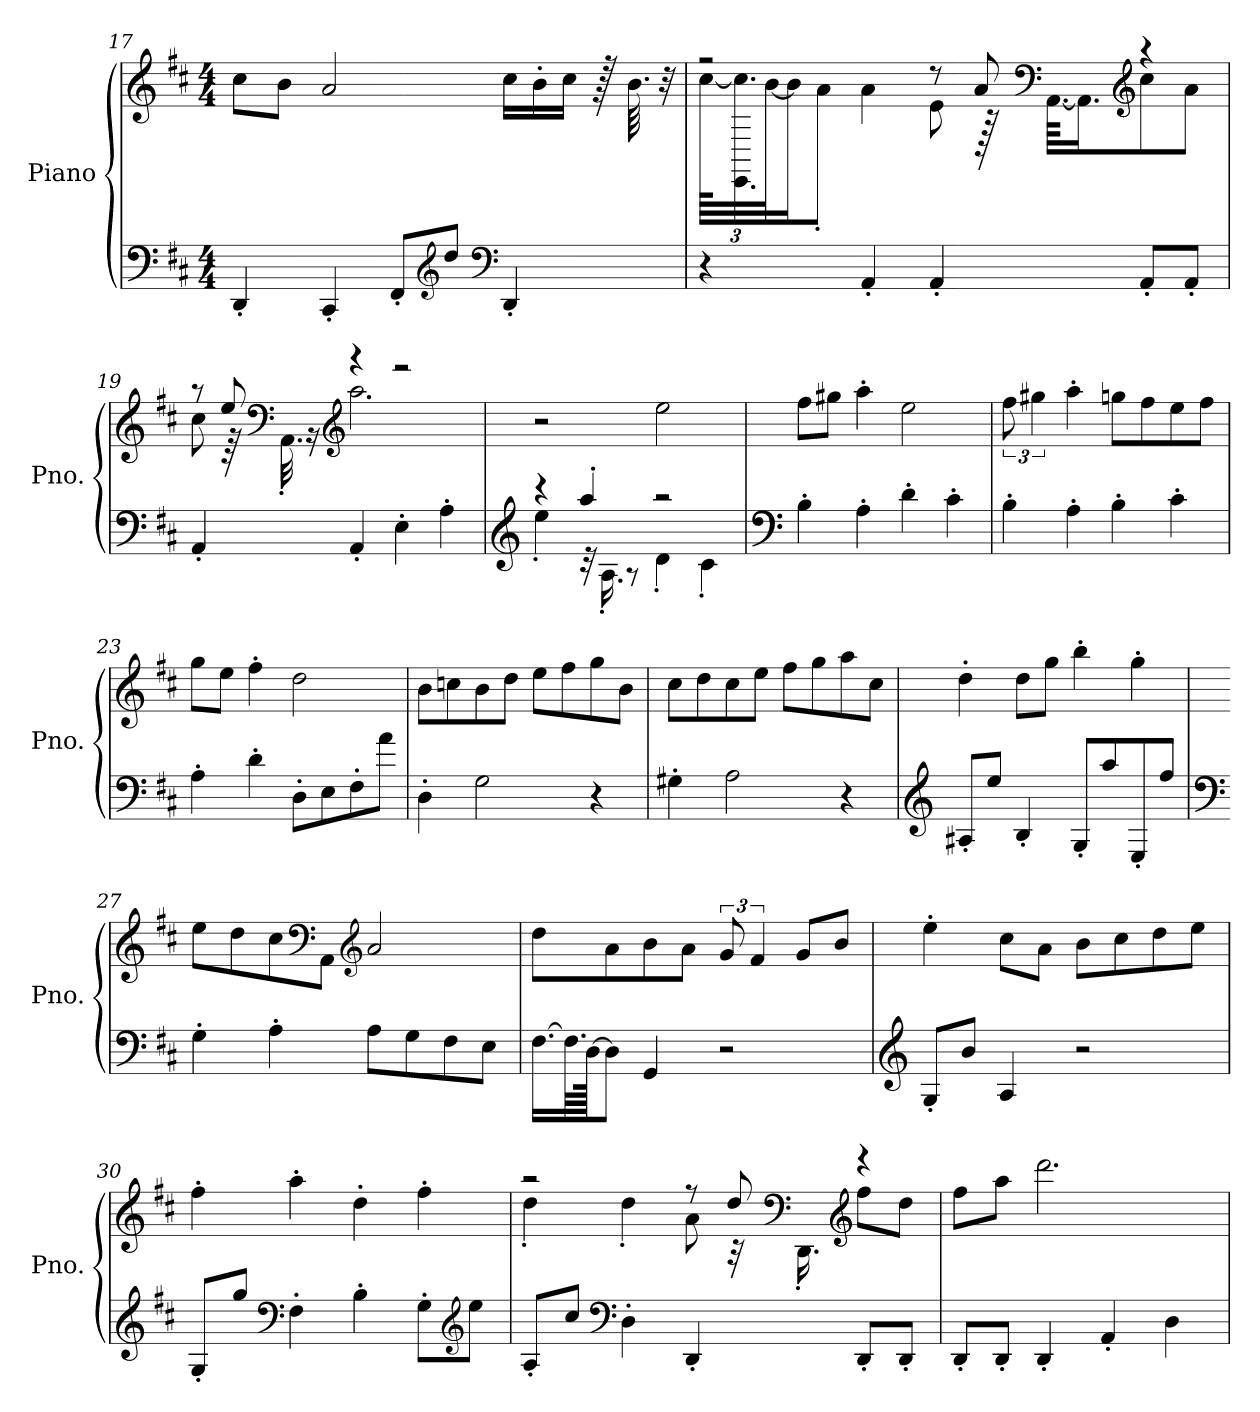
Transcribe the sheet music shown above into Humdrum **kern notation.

**kern	**kern
*part1	*part1
*staff2	*staff1
*I"Piano	*
*I'Pno.	*
!!LO:LB:g=z
*clefF4	*clefG2
*k[f#c#]	*k[f#c#]
*M4/4	*M4/4
=17	=17
4DD'/	8cc#\L
.	8b\J
4CC#'/	2a/
8FF#'/L	.
*clefG2	*
8dd/J	.
*clefF4	*
4DD'/	16cc#\LL
.	16b'\
.	16cc#\JJ
.	128r
.	64.b\
.	32r
=18	=18
*	*^
*	*	*Xbrackettup
4r	2r	[96cc#\KLLL
.	.	48.EE\ 48.cc#\]
.	.	[48b\J
.	.	16b\J]
.	.	8a'\J
4AA'/	.	4a\
4AA'/	8r	8e\
.	8a/	128r
*	*clefF4	*
.	.	[64.AA\KKLL
.	.	16.AA\J]
*	*clefG2	*
8AA'/L	4r	8cc#\
8AA'/J	.	8a\J
!!LO:LB:g=z	!!
=19	=19	=19
4AA'/	8r	8cc#\
.	8ee/	64r
*	*clefF4	*
.	.	32.AA'\
.	.	16r
*	*clefG2	*
4AA'/	4r	2.aa\
4E'\	2r	.
4A'\	.	.
*	*v	*v
=20	=20
*clefG2	*
*^	*
4r	4ee'\	2r
4aa'/	32r	.
.	16.A'\	.
.	8r	.
2r	4d'\	2ee\
.	4c#'\	.
*v	*v	*
=21	=21
*clefF4	*
4B'\	8ff#\L
.	8gg#X\J
4A'\	4aa'\
4d'\	2ee\
4c#'\	.
=22	=22
*	*brackettup
4B'\	12ff#\
.	6gg#X\
4A'\	4aa'\
4B'\	8ggn\L
.	8ff#\
4c#'\	8ee\
.	8ff#\J
!!LO:PB:g=z
=23	=23
4A'\	8gg\L
.	8ee\J
4d'\	4ff#'\
8D'\L	2dd\
8E\	.
8F#'\	.
8a\J	.
=24	=24
4D'\	8b\L
.	8ccn\
2G\	8b\
.	8dd\J
.	8ee\L
.	8ff#\
4r	8gg\
.	8b\J
=25	=25
4G#X'\	8cc#\L
.	8dd\
2A\	8cc#\
.	8ee\J
.	8ff#\L
.	8gg\
4r	8aa\
.	8cc#\J
=26	=26
*clefG2	*
8A#X'/L	4dd'\
8ee/J	.
4B'/	8dd\L
.	8gg\J
8G'/L	4bb'\
8aa/	.
8E'/	4gg'\
8ff#/J	.
!!LO:LB:g=z
=27	=27
*clefF4	*
4G'\	8ee\L
.	8dd\
4A'\	8cc#\
*	*clefF4
.	8AA\J
*	*clefG2
8A\L	2a/
8G\	.
8F#\	.
8E\J	.
=28	=28
[16.F#\LL	8dd\L
64.F#\LL]	.
[128D\JJJK	.
8D\J]	8a\
4GG/	8b\
.	8a\J
2r	12g/
.	6f#/
.	8g/L
.	8b/J
=29	=29
*clefG2	*
8G'/L	4ee'\
8b/J	.
4A/	8cc#\L
.	8a\J
2r	8b\L
.	8cc#\
.	8dd\
.	8ee\J
=30	=30
8G'/L	4ff#'\
8gg/J	.
*clefF4	*
4F#'\	4aa'\
4B'\	4dd'\
8G'\L	4ff#'\
*clefG2	*
8ee\J	.
!!LO:LB:g=z
=31	=31
*	*^
8A'/L	2r	4dd'\
8cc#/J	.	.
*clefF4	*	*
4D'\	.	4dd'\
4DD'/	8r	8a\
.	8dd/	32r
*	*clefF4	*
.	.	16.DD'\
*	*clefG2	*
8DD'/L	4r	8ff#\L
8DD'/J	.	8dd\J
*	*v	*v
=32	=32
8DD'/L	8ff#\L
8DD'/J	8aa\J
4DD'/	2.ddd\
4AA'/	.
4D\	.
=	=
*-	*-
